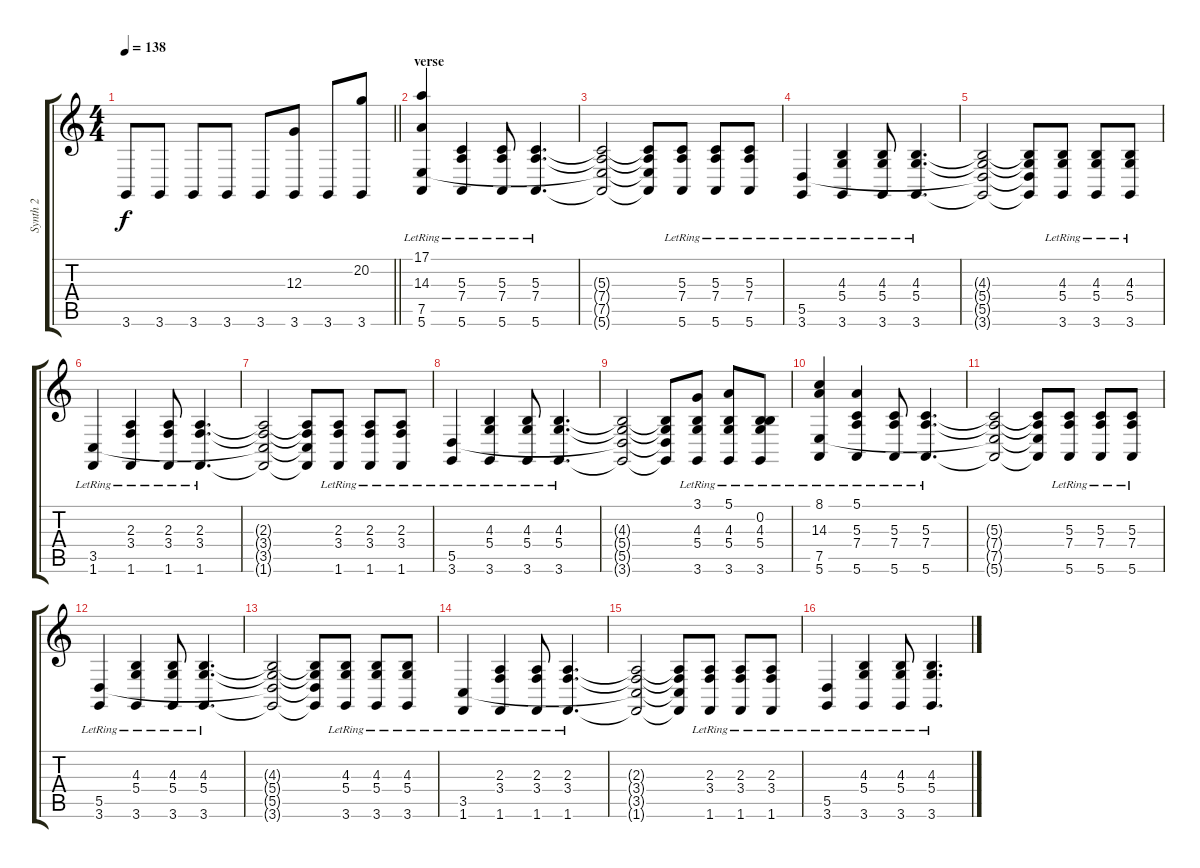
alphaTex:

\track ("Synth 2" "Synth 2") {instrument acousticgrandpiano}
\staff {score tabs}
\tuning (E4 B3 G3 D3 A2 E2) {hide}
\ts (4 4)
\tempo 138
\clef g2
\barLineRight lightlight
\ks c
3.6.8{dy f} 3.6.8 3.6.8 3.6.8 3.6.8 (12.3 3.6).8 3.6.8 (20.2{t} 3.6).8 |
\section ("" "verse")
(17.1 14.3 7.5{lr} 5.6{lr}).4 (5.3{lr} 7.4{lr} 5.6{lr}).4 (5.3{lr} 7.4{lr} 5.6{lr}).8 (5.3{lr} 7.4{lr} 5.6{lr}).4{d} |
(5.3{t} 7.4{t} 7.5{t} 5.6{t}).2 (5.3{t} 7.4{t} 7.5{t} 5.6{t}).8 (5.3{lr} 7.4{lr} 5.6{lr}).8 (5.3{lr} 7.4{lr} 5.6{lr}).8 (5.3{lr} 7.4{lr} 5.6{lr}).8 |
(5.5{lr} 3.6{lr}).4 (4.3{lr} 5.4{lr} 3.6{lr}).4 (4.3{lr} 5.4{lr} 3.6{lr}).8 (4.3{lr} 5.4{lr} 3.6{lr}).4{d} |
(4.3{t} 5.4{t} 5.5{t} 3.6{t}).2 (4.3{t} 5.4{t} 5.5{t} 3.6{t}).8 (4.3{lr} 5.4{lr} 3.6{lr}).8 (4.3{lr} 5.4{lr} 3.6{lr}).8 (4.3{lr} 5.4{lr} 3.6{lr}).8 |
(3.5{lr} 1.6{lr}).4 (2.3{lr} 3.4{lr} 1.6{lr}).4 (2.3{lr} 3.4{lr} 1.6{lr}).8 (2.3{lr} 3.4{lr} 1.6{lr}).4{d} |
(2.3{t} 3.4{t} 3.5{t} 1.6{t}).2 (2.3{t} 3.4{t} 3.5{t} 1.6{t}).8 (2.3{lr} 3.4{lr} 1.6{lr}).8 (2.3{lr} 3.4{lr} 1.6{lr}).8 (2.3{lr} 3.4{lr} 1.6{lr}).8 |
(5.5{lr} 3.6{lr}).4 (4.3{lr} 5.4{lr} 3.6{lr}).4 (4.3{lr} 5.4{lr} 3.6{lr}).8 (4.3{lr} 5.4{lr} 3.6{lr}).4{d} |
(4.3{t} 5.4{t} 5.5{t} 3.6{t}).2 (4.3{t} 5.4{t} 5.5{t} 3.6{t}).8 (3.1 4.3{lr} 5.4{lr} 3.6{lr}).8 (5.1 4.3{lr} 5.4{lr} 3.6{lr}).8 (0.2 4.3{lr} 5.4{lr} 3.6{lr}).8 |
(8.1 14.3 7.5{lr} 5.6{lr}).4 (5.1 5.3{lr} 7.4{lr} 5.6{lr}).4 (5.3{lr} 7.4{lr} 5.6{lr}).8 (5.3{lr} 7.4{lr} 5.6{lr}).4{d} |
(5.3{t} 7.4{t} 7.5{t} 5.6{t}).2 (5.3{t} 7.4{t} 7.5{t} 5.6{t}).8 (5.3{lr} 7.4{lr} 5.6{lr}).8 (5.3{lr} 7.4{lr} 5.6{lr}).8 (5.3{lr} 7.4{lr} 5.6{lr}).8 |
(5.5{lr} 3.6{lr}).4 (4.3{lr} 5.4{lr} 3.6{lr}).4 (4.3{lr} 5.4{lr} 3.6{lr}).8 (4.3{lr} 5.4{lr} 3.6{lr}).4{d} |
(4.3{t} 5.4{t} 5.5{t} 3.6{t}).2 (4.3{t} 5.4{t} 5.5{t} 3.6{t}).8 (4.3{lr} 5.4{lr} 3.6{lr}).8 (4.3{lr} 5.4{lr} 3.6{lr}).8 (4.3{lr} 5.4{lr} 3.6{lr}).8 |
(3.5{lr} 1.6{lr}).4 (2.3{lr} 3.4{lr} 1.6{lr}).4 (2.3{lr} 3.4{lr} 1.6{lr}).8 (2.3{lr} 3.4{lr} 1.6{lr}).4{d} |
(2.3{t} 3.4{t} 3.5{t} 1.6{t}).2 (2.3{t} 3.4{t} 3.5{t} 1.6{t}).8 (2.3{lr} 3.4{lr} 1.6{lr}).8 (2.3{lr} 3.4{lr} 1.6{lr}).8 (2.3{lr} 3.4{lr} 1.6{lr}).8 |
(5.5{lr} 3.6{lr}).4 (4.3{lr} 5.4{lr} 3.6{lr}).4 (4.3{lr} 5.4{lr} 3.6{lr}).8 (4.3{lr} 5.4{lr} 3.6{lr}).4{d}
